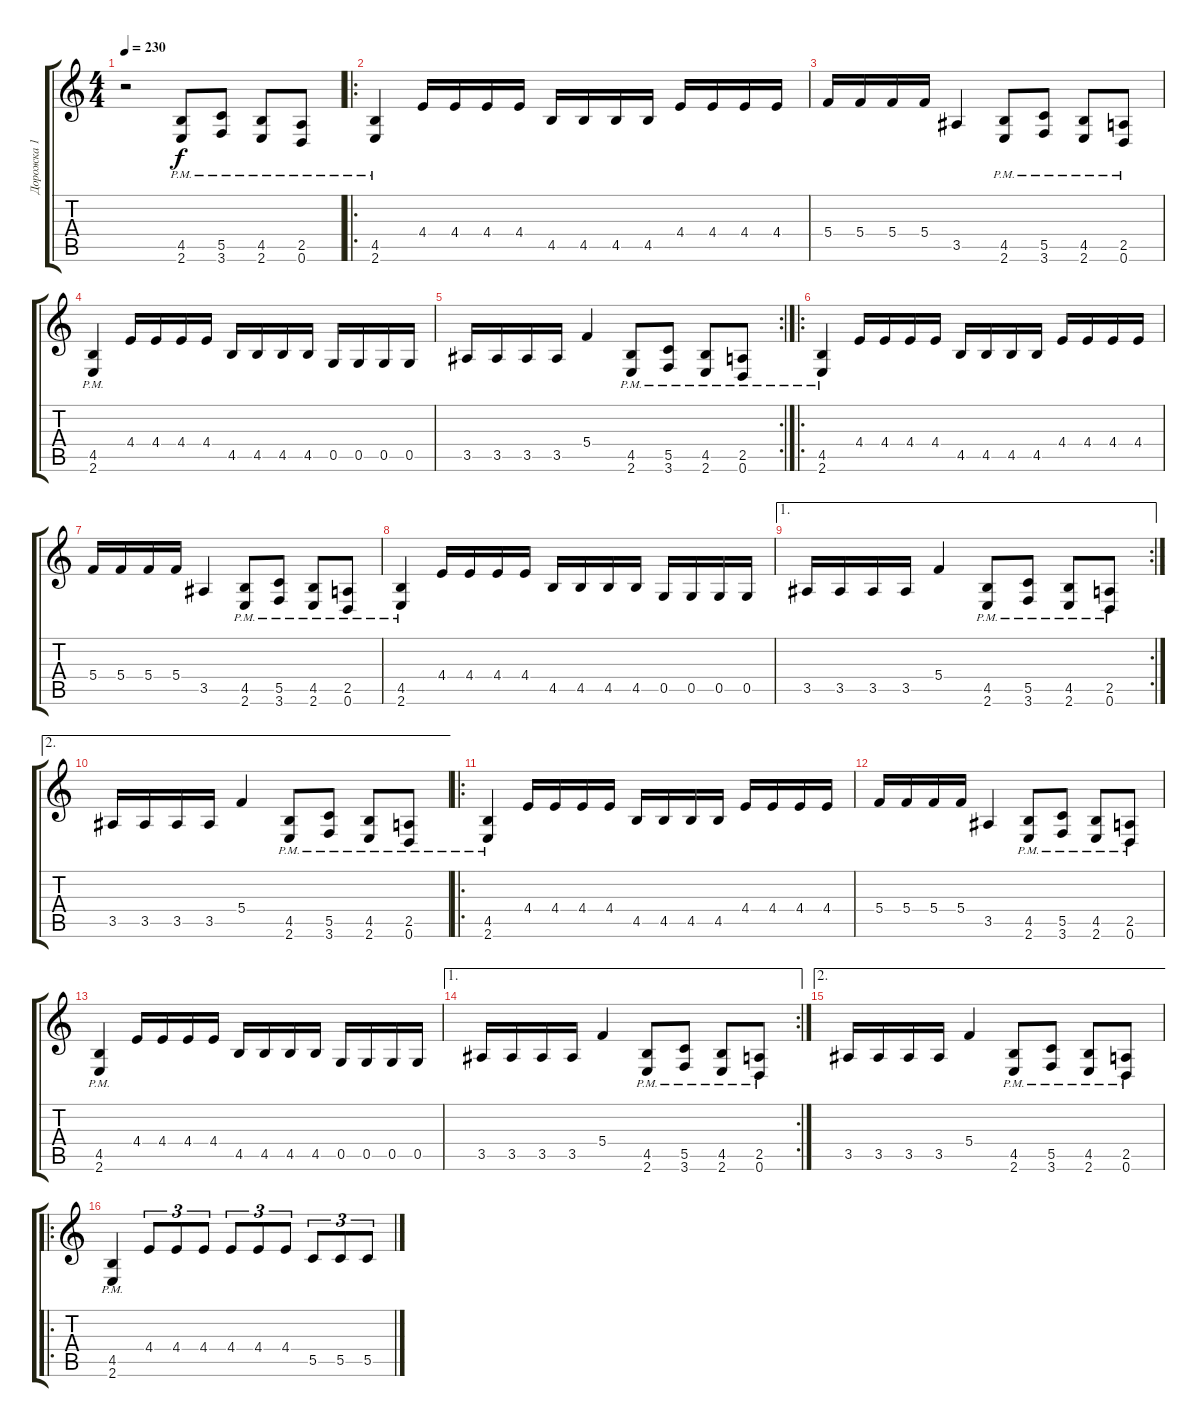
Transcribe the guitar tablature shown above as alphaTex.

\track ("Дорожка 1" "Дорожка 1") {instrument distortionguitar}
\staff {score tabs}
\tuning (D4 A3 F3 C3 G2 D2) {hide}
\ts (4 4)
\tempo 230
\clef g2
\ks c
r.2{dy f instrument distortionguitar} (4.5{pm} 2.6{pm}).8{balance 16} (5.5{pm} 3.6{pm}).8 (4.5{pm} 2.6{pm}).8 (2.5{pm} 0.6{pm}).8 |
\ro
(4.5{pm} 2.6{pm}).4 4.4.16 4.4.16 4.4.16 4.4.16 4.5.16 4.5.16 4.5.16 4.5.16 4.4.16 4.4.16 4.4.16 4.4.16 |
5.4.16 5.4.16 5.4.16 5.4.16 3.5.4 (4.5{pm} 2.6{pm}).8 (5.5{pm} 3.6{pm}).8 (4.5{pm} 2.6{pm}).8 (2.5{pm} 0.6{pm}).8 |
(4.5{pm} 2.6{pm}).4 4.4.16 4.4.16 4.4.16 4.4.16 4.5.16 4.5.16 4.5.16 4.5.16 0.5.16 0.5.16 0.5.16 0.5.16 |
\rc 2
3.5.16 3.5.16 3.5.16 3.5.16 5.4.4 (4.5{pm} 2.6{pm}).8 (5.5{pm} 3.6{pm}).8 (4.5{pm} 2.6{pm}).8 (2.5{pm} 0.6{pm}).8 |
\ro
(4.5{pm} 2.6{pm}).4{balance 8} 4.4.16 4.4.16 4.4.16 4.4.16 4.5.16 4.5.16 4.5.16 4.5.16 4.4.16 4.4.16 4.4.16 4.4.16 |
5.4.16 5.4.16 5.4.16 5.4.16 3.5.4 (4.5{pm} 2.6{pm}).8 (5.5{pm} 3.6{pm}).8 (4.5{pm} 2.6{pm}).8 (2.5{pm} 0.6{pm}).8 |
(4.5{pm} 2.6{pm}).4 4.4.16 4.4.16 4.4.16 4.4.16 4.5.16 4.5.16 4.5.16 4.5.16 0.5.16 0.5.16 0.5.16 0.5.16 |
\ae 1
\rc 2
3.5.16 3.5.16 3.5.16 3.5.16 5.4.4 (4.5{pm} 2.6{pm}).8 (5.5{pm} 3.6{pm}).8 (4.5{pm} 2.6{pm}).8 (2.5{pm} 0.6{pm}).8 |
\ae 2
3.5.16 3.5.16 3.5.16 3.5.16 5.4.4 (4.5{pm} 2.6{pm}).8 (5.5{pm} 3.6{pm}).8 (4.5{pm} 2.6{pm}).8 (2.5{pm} 0.6{pm}).8 |
\ro
(4.5{pm} 2.6{pm}).4 4.4.16 4.4.16 4.4.16 4.4.16 4.5.16 4.5.16 4.5.16 4.5.16 4.4.16 4.4.16 4.4.16 4.4.16 |
5.4.16 5.4.16 5.4.16 5.4.16 3.5.4 (4.5{pm} 2.6{pm}).8 (5.5{pm} 3.6{pm}).8 (4.5{pm} 2.6{pm}).8 (2.5{pm} 0.6{pm}).8 |
(4.5{pm} 2.6{pm}).4 4.4.16 4.4.16 4.4.16 4.4.16 4.5.16 4.5.16 4.5.16 4.5.16 0.5.16 0.5.16 0.5.16 0.5.16 |
\ae 1
\rc 2
3.5.16 3.5.16 3.5.16 3.5.16 5.4.4 (4.5{pm} 2.6{pm}).8 (5.5{pm} 3.6{pm}).8 (4.5{pm} 2.6{pm}).8 (2.5{pm} 0.6{pm}).8 |
\ae 2
3.5.16 3.5.16 3.5.16 3.5.16 5.4.4 (4.5{pm} 2.6{pm}).8 (5.5{pm} 3.6{pm}).8 (4.5{pm} 2.6{pm}).8 (2.5{pm} 0.6{pm}).8 |
\ro
(4.5{pm} 2.6{pm}).4 4.4.8{tu (3 2)} 4.4.8{tu (3 2)} 4.4.8{tu (3 2)} 4.4.8{tu (3 2)} 4.4.8{tu (3 2)} 4.4.8{tu (3 2)} 5.5.8{tu (3 2)} 5.5.8{tu (3 2)} 5.5.8{tu (3 2)}
